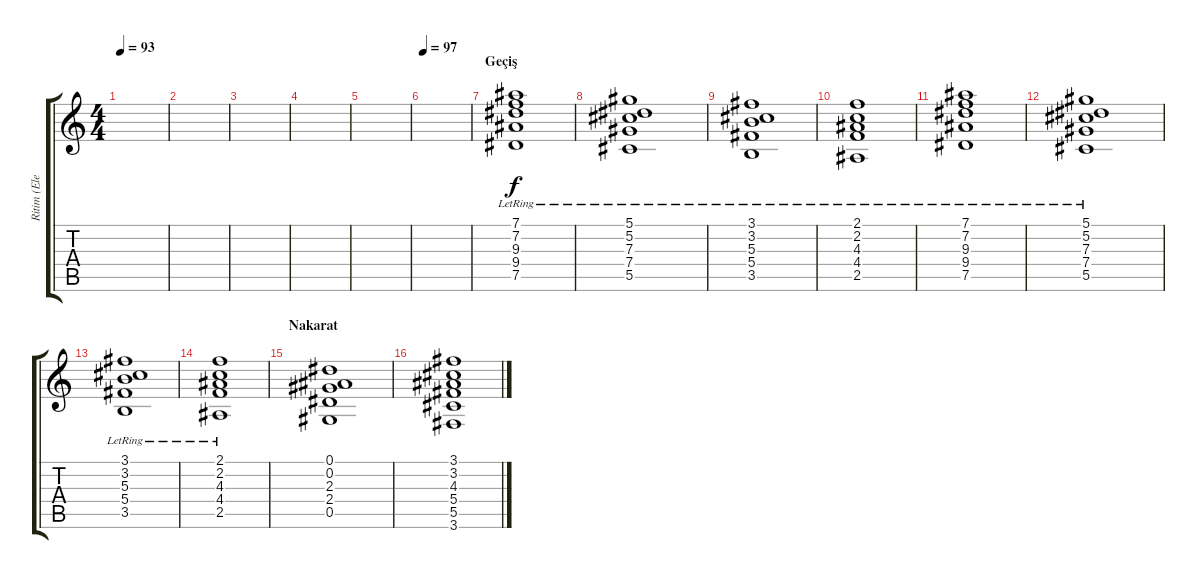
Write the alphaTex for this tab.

\track ("Ritim (Elektro)" "Ritim (Ele") {instrument electricguitarclean}
\staff {score tabs}
\tuning (Eb4 Bb3 Gb3 Db3 Ab2 Eb2) {hide}
\ts (4 4)
\tempo 93
\clef g2
\ks c
|
|
|
|
|
\tempo 97
|
\section ("" "Geçiş")
(7.1{lr} 7.2{lr} 9.3{lr} 9.4{lr} 7.5{lr}).1{volume 10} |
(5.1{lr} 5.2{lr} 7.3{lr} 7.4{lr} 5.5{lr}).1 |
(3.1{lr} 3.2{lr} 5.3{lr} 5.4{lr} 3.5{lr}).1 |
(2.1{lr} 2.2{lr} 4.3{lr} 4.4{lr} 2.5{lr}).1 |
(7.1{lr} 7.2{lr} 9.3{lr} 9.4{lr} 7.5{lr}).1 |
(5.1{lr} 5.2{lr} 7.3{lr} 7.4{lr} 5.5{lr}).1 |
(3.1{lr} 3.2{lr} 5.3{lr} 5.4{lr} 3.5{lr}).1 |
(2.1{lr} 2.2{lr} 4.3{lr} 4.4{lr} 2.5{lr}).1 |
\section ("" "Nakarat")
(0.1 0.2 2.3 2.4 0.5).1{volume 12 instrument overdrivenguitar} |
(3.1 3.2 4.3 5.4 5.5 3.6).1
